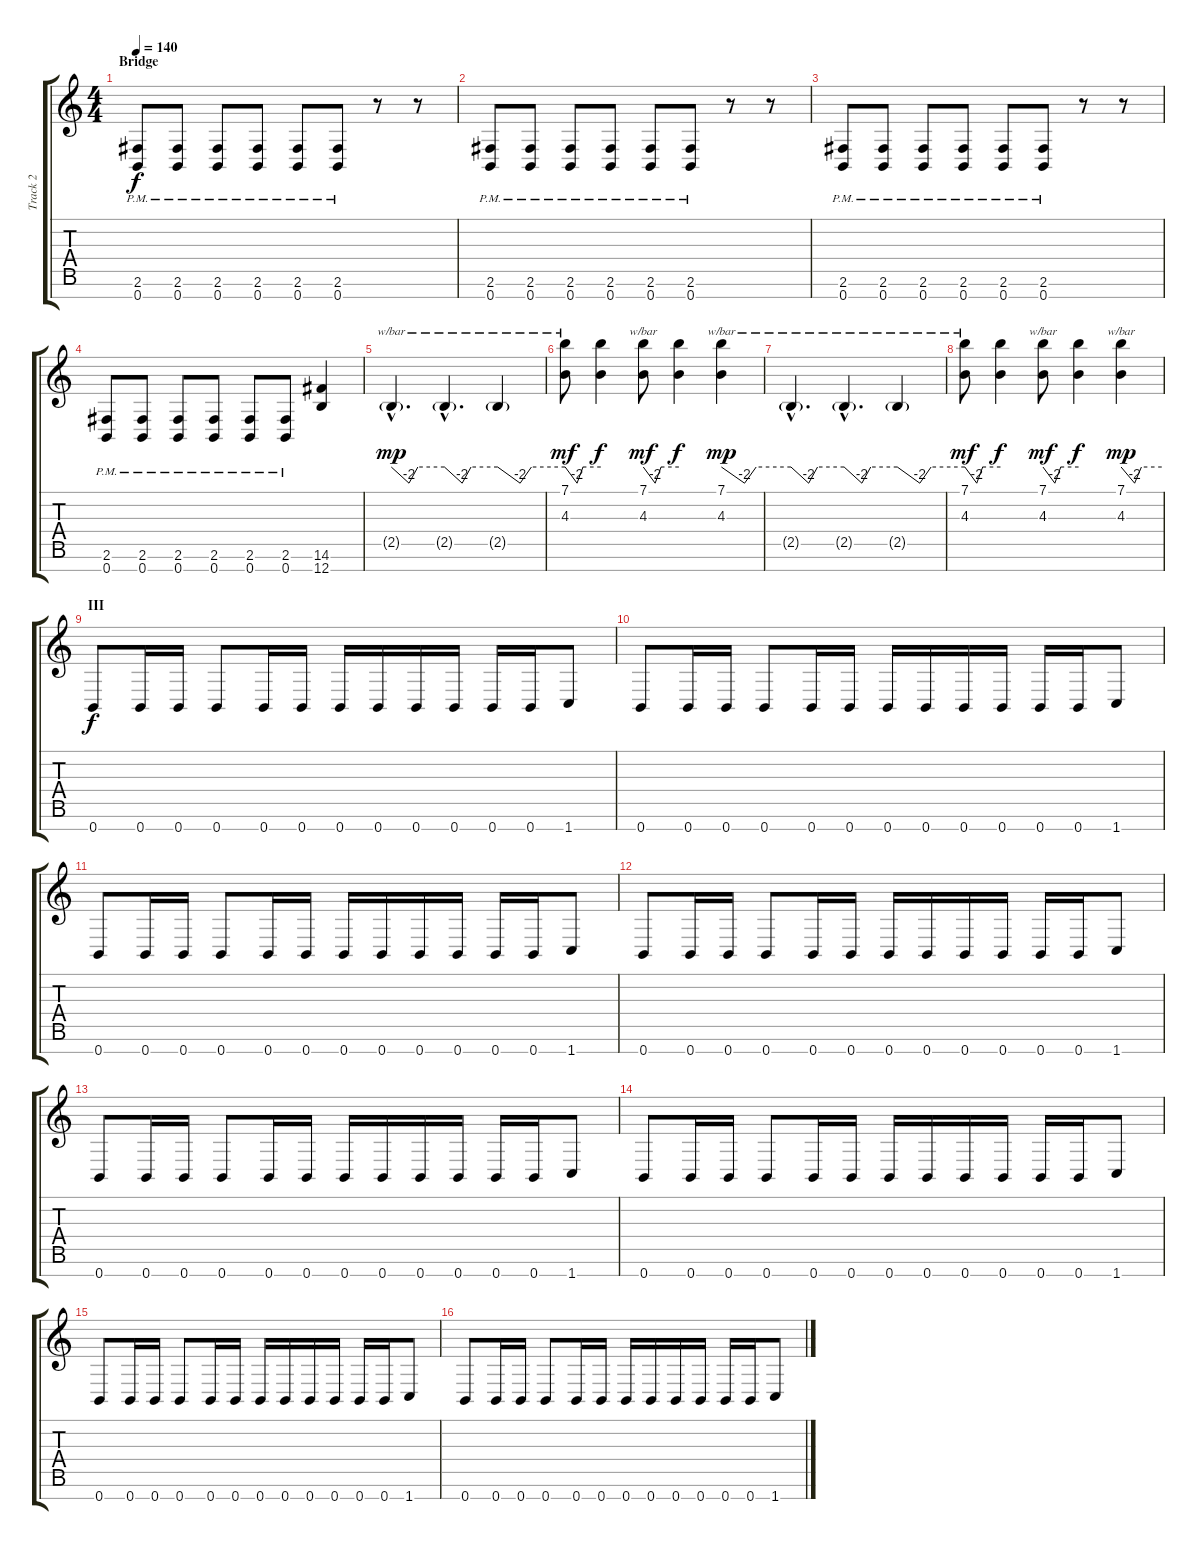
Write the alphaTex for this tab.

\track ("Track 2" "Track 2") {instrument distortionguitar}
\staff {score tabs}
\tuning (E4 B3 G3 D3 A2 E2 B1) {hide}
\ts (4 4)
\section ("" "Bridge")
\tempo 140
\clef g2
\ks c
(2.6{pm} 0.7{pm}).8{dy f} (2.6{pm} 0.7{pm}).8 (2.6{pm} 0.7{pm}).8 (2.6{pm} 0.7{pm}).8 (2.6{pm} 0.7{pm}).8 (2.6{pm} 0.7{pm}).8 r.8 r.8 |
(2.6{pm} 0.7{pm}).8 (2.6{pm} 0.7{pm}).8 (2.6{pm} 0.7{pm}).8 (2.6{pm} 0.7{pm}).8 (2.6{pm} 0.7{pm}).8 (2.6{pm} 0.7{pm}).8 r.8 r.8 |
(2.6{pm} 0.7{pm}).8 (2.6{pm} 0.7{pm}).8 (2.6{pm} 0.7{pm}).8 (2.6{pm} 0.7{pm}).8 (2.6{pm} 0.7{pm}).8 (2.6{pm} 0.7{pm}).8 r.8 r.8 |
(2.6{pm} 0.7{pm}).8 (2.6{pm} 0.7{pm}).8 (2.6{pm} 0.7{pm}).8 (2.6{pm} 0.7{pm}).8 (2.6{pm} 0.7{pm}).8 (2.6{pm} 0.7{pm}).8 (14.6 12.7).4 |
2.5{g hac}.4{d tbe (custom default 0 0 20 -8 30 0 60 0) dy mp} 2.5{g hac}.4{d tbe (custom default 0 0 20 -8 30 0 60 0)} 2.5{g}.4{tbe (custom default 0 0 20 -8 30 0 60 0)} |
(7.1 4.3).8{tbe (custom default 0 0 20 -8 30 0 60 0) dy mf} (7.1{t} 4.3{t}).4{dy f} (7.1 4.3).8{tbe (custom default 0 0 20 -8 30 0 60 0) dy mf} (7.1{t} 4.3{t}).4{dy f} (7.1 4.3).4{tbe (custom default 0 0 20 -8 30 0 60 0) dy mp} |
2.5{g hac}.4{d tbe (custom default 0 0 20 -8 30 0 60 0)} 2.5{g hac}.4{d tbe (custom default 0 0 20 -8 30 0 60 0)} 2.5{g}.4{tbe (custom default 0 0 20 -8 30 0 60 0)} |
(7.1 4.3).8{tbe (custom default 0 0 20 -8 30 0 60 0) dy mf} (7.1{t} 4.3{t}).4{dy f} (7.1 4.3).8{tbe (custom default 0 0 20 -8 30 0 60 0) dy mf} (7.1{t} 4.3{t}).4{dy f} (7.1 4.3).4{tbe (custom default 0 0 20 -8 30 0 60 0) dy mp} |
\section ("" "III")
0.7.8{dy f volume 13} 0.7.16 0.7.16 0.7.8 0.7.16 0.7.16 0.7.16 0.7.16 0.7.16 0.7.16 0.7.16 0.7.16 1.7.8 |
0.7.8 0.7.16 0.7.16 0.7.8 0.7.16 0.7.16 0.7.16 0.7.16 0.7.16 0.7.16 0.7.16 0.7.16 1.7.8 |
0.7.8 0.7.16 0.7.16 0.7.8 0.7.16 0.7.16 0.7.16 0.7.16 0.7.16 0.7.16 0.7.16 0.7.16 1.7.8 |
0.7.8 0.7.16 0.7.16 0.7.8 0.7.16 0.7.16 0.7.16 0.7.16 0.7.16 0.7.16 0.7.16 0.7.16 1.7.8 |
0.7.8 0.7.16 0.7.16 0.7.8 0.7.16 0.7.16 0.7.16 0.7.16 0.7.16 0.7.16 0.7.16 0.7.16 1.7.8 |
0.7.8 0.7.16 0.7.16 0.7.8 0.7.16 0.7.16 0.7.16 0.7.16 0.7.16 0.7.16 0.7.16 0.7.16 1.7.8 |
0.7.8 0.7.16 0.7.16 0.7.8 0.7.16 0.7.16 0.7.16 0.7.16 0.7.16 0.7.16 0.7.16 0.7.16 1.7.8 |
0.7.8 0.7.16 0.7.16 0.7.8 0.7.16 0.7.16 0.7.16 0.7.16 0.7.16 0.7.16 0.7.16 0.7.16 1.7.8
